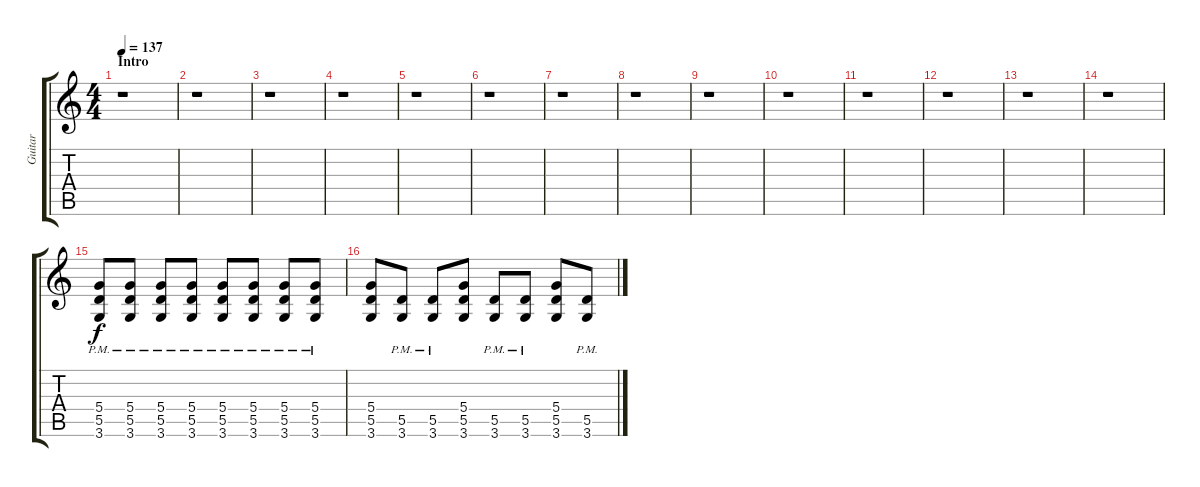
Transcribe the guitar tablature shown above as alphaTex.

\track ("Guitar" "Guitar") {instrument distortionguitar}
\staff {score tabs}
\tuning (E4 B3 G3 D3 A2 E2) {hide}
\ts (4 4)
\section ("" "Intro ")
\tempo 137
\clef g2
\ks c
r.1{dy f instrument distortionguitar} |
r.1 |
r.1 |
r.1 |
r.1 |
r.1 |
r.1 |
r.1 |
r.1 |
r.1 |
r.1 |
r.1 |
r.1 |
r.1 |
(5.4{pm} 5.5{pm} 3.6{pm}).8 (5.4{pm} 5.5{pm} 3.6{pm}).8 (5.4{pm} 5.5{pm} 3.6{pm}).8 (5.4{pm} 5.5{pm} 3.6{pm}).8 (5.4{pm} 5.5{pm} 3.6{pm}).8 (5.4{pm} 5.5{pm} 3.6{pm}).8 (5.4{pm} 5.5{pm} 3.6{pm}).8 (5.4{pm} 5.5{pm} 3.6{pm}).8 |
(5.4 5.5 3.6).8 (5.5{pm} 3.6{pm}).8 (5.5{pm} 3.6{pm}).8 (5.4 5.5 3.6).8 (5.5{pm} 3.6{pm}).8 (5.5{pm} 3.6{pm}).8 (5.4 5.5 3.6).8 (5.5{pm} 3.6{pm}).8
